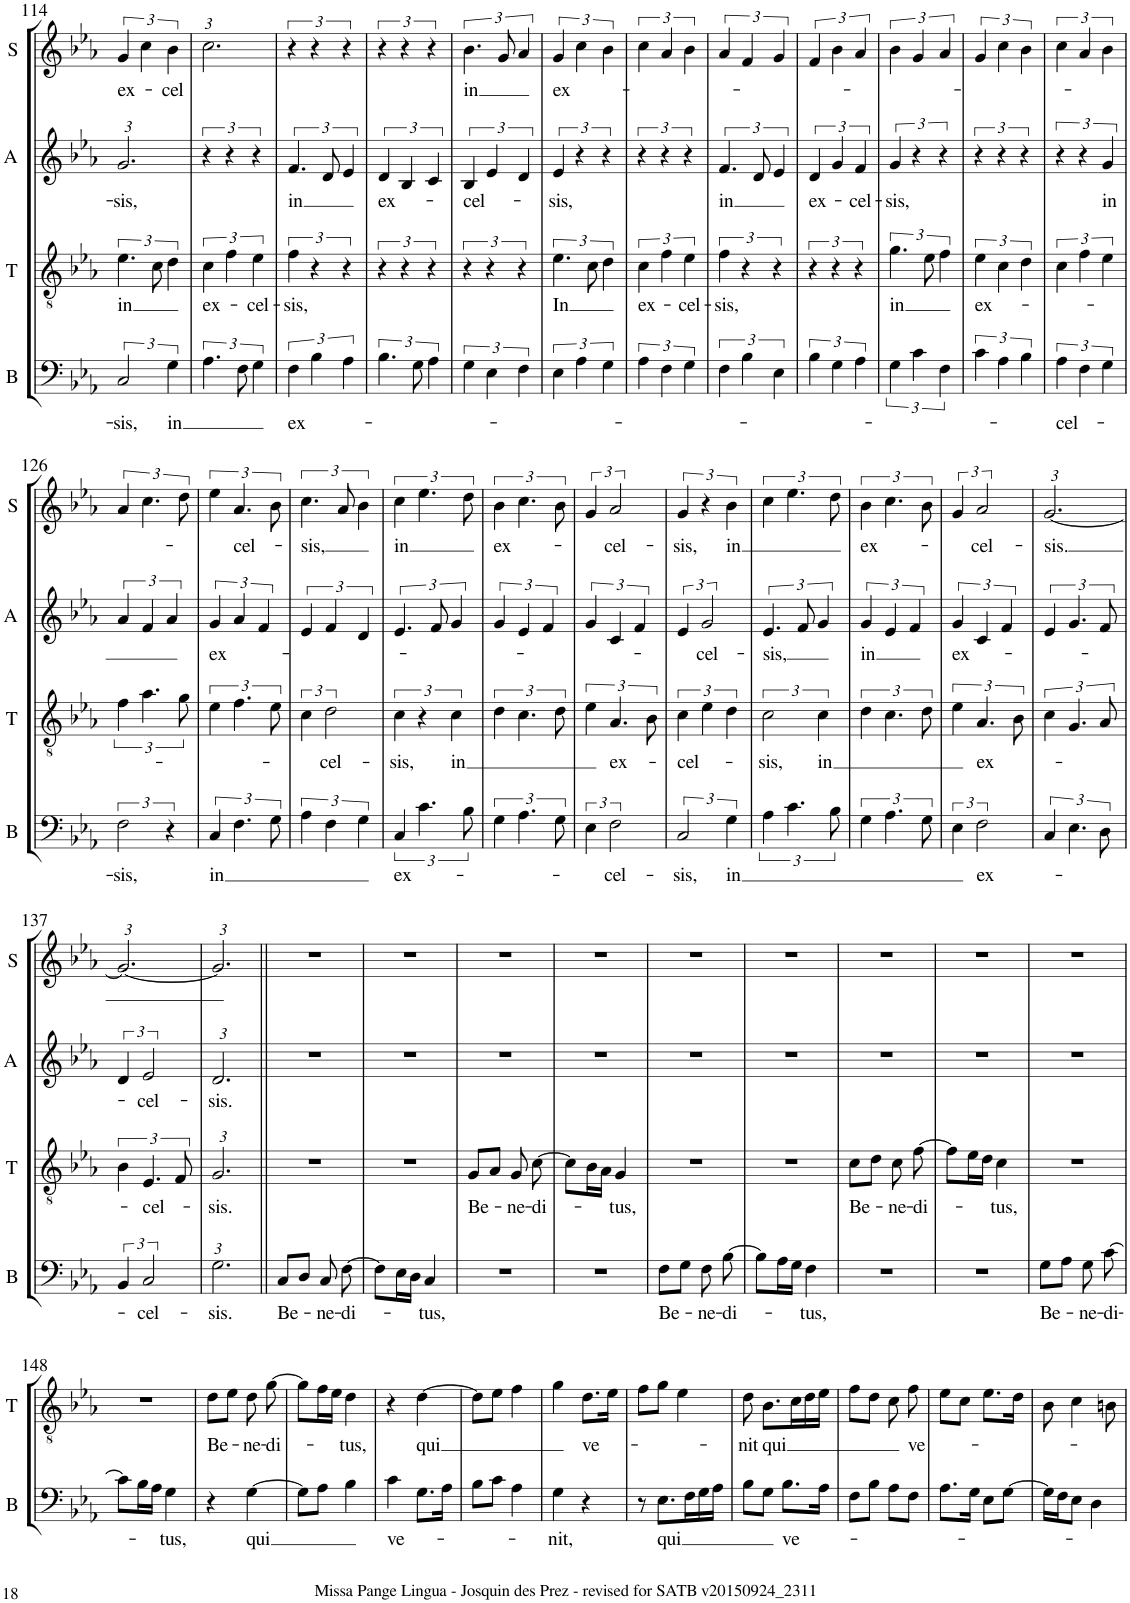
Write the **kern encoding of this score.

**kern	**text	**kern	**text	**kern	**text	**kern	**text
*part4	*part4	*part3	*part3	*part2	*part2	*part1	*part1
*staff4	*staff4	*staff3	*staff3	*staff2	*staff2	*staff1	*staff1
*I"B	*	*I"T	*	*I"A	*	*I"S	*
*I'B	*	*I'T	*	*I'A	*	*I'S	*
!!LO:PB:g=z
*clefF4	*	*clefGv2	*	*clefG2	*	*clefG2	*
*k[b-e-a-]	*	*k[b-e-a-]	*	*k[b-e-a-]	*	*k[b-e-a-]	*
*M2/4	*	*M2/4	*	*M2/4	*	*M2/4	*
=114	=114	=114	=114	=114	=114	=114	=114
!	!LO:LY:b	!	!LO:LY:b	!	!LO:LY:b	!	!LO:LY:b
3C/	-sis,	6.e-\	in	3.g/	-sis,	6g/	ex-
.	.	.	.	.	.	6cc\	.
.	.	12c\	.	.	.	.	.
!	!LO:LY:b	!	!	!	!	!	!LO:LY:b
6G\	in	6d\	.	.	.	6b-\	-cel
=115	=115	=115	=115	=115	=115	=115	=115
!	!	!	!LO:LY:b	!	!	!	!
6.A-\	.	6c\	ex-	2r	.	3.cc\	.
.	.	6f\	.	.	.	.	.
12F\	.	.	.	.	.	.	.
!	!	!	!LO:LY:b	!	!	!	!
6G\	.	6e-\	-cel-	.	.	.	.
=116	=116	=116	=116	=116	=116	=116	=116
!	!LO:LY:b	!	!LO:LY:b	!	!LO:LY:b	!	!
6F\	ex-	6f\	-sis,	6.f/	in	2r	.
6B-\	.	6r	.	.	.	.	.
.	.	.	.	12d/	.	.	.
6A-\	.	6r	.	6e-/	.	.	.
=117	=117	=117	=117	=117	=117	=117	=117
!	!	!	!	!	!LO:LY:b	!	!
6.B-\	.	2r	.	6d/	ex-	2r	.
.	.	.	.	6B-/	.	.	.
12G\	.	.	.	.	.	.	.
6A-\	.	.	.	6c/	.	.	.
=118	=118	=118	=118	=118	=118	=118	=118
!	!	!	!	!	!LO:LY:b	!	!LO:LY:b
6G\	.	2r	.	6B-/	-cel-	6.b-\	in
6E-\	.	.	.	6e-/	.	.	.
.	.	.	.	.	.	12g/	.
6F\	.	.	.	6d/	.	6a-/	.
=119	=119	=119	=119	=119	=119	=119	=119
!	!	!	!LO:LY:b	!	!LO:LY:b	!	!LO:LY:b
6E-\	.	6.e-\	In	6e-/	-sis,	6g/	ex-
6A-\	.	.	.	6r	.	6cc\	.
.	.	12c\	.	.	.	.	.
6G\	.	6d\	.	6r	.	6b-\	.
=120	=120	=120	=120	=120	=120	=120	=120
!	!	!	!LO:LY:b	!	!	!	!
6A-\	.	6c\	ex-	2r	.	6cc\	.
6F\	.	6f\	.	.	.	6a-/	.
!	!	!	!LO:LY:b	!	!	!	!
6G\	.	6e-\	-cel-	.	.	6b-\	.
=121	=121	=121	=121	=121	=121	=121	=121
!	!	!	!LO:LY:b	!	!LO:LY:b	!	!
6F\	.	6f\	-sis,	6.f/	in	6a-/	.
6B-\	.	6r	.	.	.	6f/	.
.	.	.	.	12d/	.	.	.
6E-\	.	6r	.	6e-/	.	6g/	.
=122	=122	=122	=122	=122	=122	=122	=122
!	!	!	!	!	!LO:LY:b	!	!
6B-\	.	2r	.	6d/	ex-	6f/	.
6G\	.	.	.	6g/	.	6b-\	.
!	!	!	!	!	!LO:LY:b	!	!
6A-\	.	.	.	6f/	-cel-	6a-/	.
=123	=123	=123	=123	=123	=123	=123	=123
!	!	!	!LO:LY:b	!	!LO:LY:b	!	!
6G\	.	6.g\	in	6g/	-sis,	6b-\	.
6c\	.	.	.	6r	.	6g/	.
.	.	12e-\	.	.	.	.	.
6F\	.	6f\	.	6r	.	6a-/	.
=124	=124	=124	=124	=124	=124	=124	=124
!	!	!	!LO:LY:b	!	!	!	!
6c\	.	6e-\	ex-	2r	.	6g/	.
6A-\	.	6c\	.	.	.	6cc\	.
6B-\	.	6d\	.	.	.	6b-\	.
=125	=125	=125	=125	=125	=125	=125	=125
!	!LO:LY:b	!	!	!	!	!	!
6A-\	cel-	6c\	.	6r	.	6cc\	.
6F\	.	6f\	.	6r	.	6a-/	.
!	!	!	!	!	!LO:LY:b	!	!
6G\	.	6e-\	.	6g/	in	6b-\	.
!!LO:LB:g=z
=126	=126	=126	=126	=126	=126	=126	=126
!	!LO:LY:b	!	!	!	!	!	!
3F\	-sis,	6f\	.	6a-/	.	6a-/	.
.	.	6.a-\	.	6f/	.	6.cc\	.
6r	.	.	.	6a-/	.	.	.
.	.	12g\	.	.	.	12dd\	.
=127	=127	=127	=127	=127	=127	=127	=127
!	!LO:LY:b	!	!	!	!LO:LY:b	!	!
6C/	in	6e-\	.	6g/	ex-	6ee-\	.
!	!	!	!	!	!	!	!LO:LY:b
6.F\	.	6.f\	.	6a-/	.	6.a-/	cel-
.	.	.	.	6f/	.	.	.
12G\	.	12e-\	.	.	.	12b-\	.
=128	=128	=128	=128	=128	=128	=128	=128
!	!	!	!	!	!	!	!LO:LY:b
6A-\	.	6c\	.	6e-/	.	6.cc\	-sis,
!	!	!	!LO:LY:b	!	!	!	!
6F\	.	3d\	cel-	6f/	.	.	.
.	.	.	.	.	.	12a-/	.
6G\	.	.	.	6d/	.	6b-\	.
=129	=129	=129	=129	=129	=129	=129	=129
!	!LO:LY:b	!	!LO:LY:b	!	!	!	!LO:LY:b
6C/	ex-	6c\	-sis,	6.e-/	.	6cc\	in
6.c\	.	6r	.	.	.	6.ee-\	.
.	.	.	.	12f/	.	.	.
!	!	!	!LO:LY:b	!	!	!	!
.	.	6c\	in	6g/	.	.	.
12B-\	.	.	.	.	.	12dd\	.
=130	=130	=130	=130	=130	=130	=130	=130
!	!	!	!	!	!	!	!LO:LY:b
6G\	.	6d\	.	6g/	.	6b-\	ex-
6.A-\	.	6.c\	.	6e-/	.	6.cc\	.
.	.	.	.	6f/	.	.	.
12G\	.	12d\	.	.	.	12b-\	.
=131	=131	=131	=131	=131	=131	=131	=131
6E-\	.	6e-\	.	6g/	.	6g/	.
!	!LO:LY:b	!	!LO:LY:b	!	!	!	!LO:LY:b
3F\	-cel-	6.A-/	ex-	6c/	.	3a-/	-cel-
.	.	.	.	6f/	.	.	.
.	.	12B-\	.	.	.	.	.
=132	=132	=132	=132	=132	=132	=132	=132
!	!LO:LY:b	!	!LO:LY:b	!	!	!	!LO:LY:b
3C/	-sis,	6c\	-cel-	6e-/	.	6g/	-sis,
!	!	!	!	!	!LO:LY:b	!	!
.	.	6e-\	.	3g/	cel-	6r	.
!	!LO:LY:b	!	!	!	!	!	!LO:LY:b
6G\	in	6d\	.	.	.	6b-\	in
=133	=133	=133	=133	=133	=133	=133	=133
!	!	!	!LO:LY:b	!	!LO:LY:b	!	!
6A-\	.	3c\	-sis,	6.e-/	-sis,	6cc\	.
6.c\	.	.	.	.	.	6.ee-\	.
.	.	.	.	12f/	.	.	.
!	!	!	!LO:LY:b	!	!	!	!
.	.	6c\	in	6g/	.	.	.
12B-\	.	.	.	.	.	12dd\	.
=134	=134	=134	=134	=134	=134	=134	=134
!	!	!	!	!	!LO:LY:b	!	!LO:LY:b
6G\	.	6d\	.	6g/	in	6b-\	ex-
6.A-\	.	6.c\	.	6e-/	.	6.cc\	.
.	.	.	.	6f/	.	.	.
12G\	.	12d\	.	.	.	12b-\	.
=135	=135	=135	=135	=135	=135	=135	=135
!	!	!	!	!	!LO:LY:b	!	!
6E-\	.	6e-\	.	6g/	ex-	6g/	.
!	!LO:LY:b	!	!LO:LY:b	!	!	!	!LO:LY:b
3F\	ex-	6.A-/	ex-	6c/	.	3a-/	-cel-
.	.	.	.	6f/	.	.	.
.	.	12B-\	.	.	.	.	.
=136	=136	=136	=136	=136	=136	=136	=136
!	!	!	!	!	!	!	!LO:LY:b
6C/	.	6c\	.	6e-/	.	[3.g/	-sis.
6.E-\	.	6.G/	.	6.g/	.	.	.
12D\	.	12A-/	.	12f/	.	.	.
!!LO:LB:g=z
=137	=137	=137	=137	=137	=137	=137	=137
6BB-/	.	6B-\	.	6d/	.	3.g/_	.
!	!LO:LY:b	!	!LO:LY:b	!	!LO:LY:b	!	!
3C/	cel-	6.E-/	cel-	3e-/	cel-	.	.
.	.	12F/	.	.	.	.	.
=138	=138	=138	=138	=138	=138	=138	=138
!	!LO:LY:b	!	!LO:LY:b	!	!LO:LY:b	!	!
3.G\	-sis.	3.G/	-sis.	3.d/	-sis.	3.g/]	.
=139||	=139||	=139||	=139||	=139||	=139||	=139||	=139||
!	!LO:LY:b	!	!	!	!	!	!
8C/L	Be-	2r	.	2r	.	2r	.
8D/J	.	.	.	.	.	.	.
!	!LO:LY:b	!	!	!	!	!	!
8C/	-ne-	.	.	.	.	.	.
!	!LO:LY:b	!	!	!	!	!	!
[8F\	-di-	.	.	.	.	.	.
=140	=140	=140	=140	=140	=140	=140	=140
8F\L]	.	2r	.	2r	.	2r	.
16E-\L	.	.	.	.	.	.	.
16D\JJ	.	.	.	.	.	.	.
!	!LO:LY:b	!	!	!	!	!	!
4C/	-tus,	.	.	.	.	.	.
=141	=141	=141	=141	=141	=141	=141	=141
!	!	!	!LO:LY:b	!	!	!	!
2r	.	8G/L	Be-	2r	.	2r	.
.	.	8A-/J	.	.	.	.	.
!	!	!	!LO:LY:b	!	!	!	!
.	.	8G/	-ne-	.	.	.	.
!	!	!	!LO:LY:b	!	!	!	!
.	.	[8c\	-di-	.	.	.	.
=142	=142	=142	=142	=142	=142	=142	=142
2r	.	8c\L]	.	2r	.	2r	.
.	.	16B-\L	.	.	.	.	.
.	.	16A-\JJ	.	.	.	.	.
!	!	!	!LO:LY:b	!	!	!	!
.	.	4G/	-tus,	.	.	.	.
=143	=143	=143	=143	=143	=143	=143	=143
!	!LO:LY:b	!	!	!	!	!	!
8F\L	Be-	2r	.	2r	.	2r	.
8G\J	.	.	.	.	.	.	.
!	!LO:LY:b	!	!	!	!	!	!
8F\	-ne-	.	.	.	.	.	.
!	!LO:LY:b	!	!	!	!	!	!
[8B-\	-di-	.	.	.	.	.	.
=144	=144	=144	=144	=144	=144	=144	=144
8B-\L]	.	2r	.	2r	.	2r	.
16A-\L	.	.	.	.	.	.	.
16G\JJ	.	.	.	.	.	.	.
!	!LO:LY:b	!	!	!	!	!	!
4F\	-tus,	.	.	.	.	.	.
=145	=145	=145	=145	=145	=145	=145	=145
!	!	!	!LO:LY:b	!	!	!	!
2r	.	8c\L	Be-	2r	.	2r	.
.	.	8d\J	.	.	.	.	.
!	!	!	!LO:LY:b	!	!	!	!
.	.	8c\	-ne-	.	.	.	.
!	!	!	!LO:LY:b	!	!	!	!
.	.	[8f\	-di-	.	.	.	.
=146	=146	=146	=146	=146	=146	=146	=146
2r	.	8f\L]	.	2r	.	2r	.
.	.	16e-\L	.	.	.	.	.
.	.	16d\JJ	.	.	.	.	.
!	!	!	!LO:LY:b	!	!	!	!
.	.	4c\	-tus,	.	.	.	.
=147	=147	=147	=147	=147	=147	=147	=147
!	!LO:LY:b	!	!	!	!	!	!
8G\L	Be-	2r	.	2r	.	2r	.
8A-\J	.	.	.	.	.	.	.
!	!LO:LY:b	!	!	!	!	!	!
8G\	-ne-	.	.	.	.	.	.
!	!LO:LY:b	!	!	!	!	!	!
[8c\	-di-	.	.	.	.	.	.
!!LO:LB:g=z
=148	=148	=148	=148	=148	=148	=148	=148
8c\L]	.	2r	.	2r	.	2r	.
16B-\L	.	.	.	.	.	.	.
16A-\JJ	.	.	.	.	.	.	.
!	!LO:LY:b	!	!	!	!	!	!
4G\	-tus,	.	.	.	.	.	.
=149	=149	=149	=149	=149	=149	=149	=149
!	!	!	!LO:LY:b	!	!	!	!
4r	.	8d\L	Be-	2r	.	2r	.
.	.	8e-\J	.	.	.	.	.
!	!LO:LY:b	!	!LO:LY:b	!	!	!	!
[4G\	qui	8d\	-ne-	.	.	.	.
!	!	!	!LO:LY:b	!	!	!	!
.	.	[8g\	-di-	.	.	.	.
=150	=150	=150	=150	=150	=150	=150	=150
8G\L]	.	8g\L]	.	2r	.	2r	.
8A-\J	.	16f\L	.	.	.	.	.
.	.	16e-\JJ	.	.	.	.	.
!	!	!	!LO:LY:b	!	!	!	!
4B-\	.	4d\	-tus,	.	.	.	.
=151	=151	=151	=151	=151	=151	=151	=151
!	!LO:LY:b	!	!	!	!	!	!
4c\	ve-	4r	.	2r	.	2r	.
!	!	!	!LO:LY:b	!	!	!	!
8.G\L	.	[4d\	qui	.	.	.	.
16A-\Jk	.	.	.	.	.	.	.
=152	=152	=152	=152	=152	=152	=152	=152
8B-\L	.	8d\L]	.	2r	.	2r	.
8c\J	.	8e-\J	.	.	.	.	.
4A-\	.	4f\	.	.	.	.	.
=153	=153	=153	=153	=153	=153	=153	=153
!	!LO:LY:b	!	!	!	!	!	!
4G\	-nit,	4g\	.	2r	.	2r	.
!	!	!	!LO:LY:b	!	!	!	!
4r	.	8.d\L	ve-	.	.	.	.
.	.	16e-\Jk	.	.	.	.	.
=154	=154	=154	=154	=154	=154	=154	=154
8r	.	8f\L	.	2r	.	2r	.
!	!LO:LY:b	!	!	!	!	!	!
8.E-\L	qui	8g\J	.	.	.	.	.
.	.	4e-\	.	.	.	.	.
16F\L	.	.	.	.	.	.	.
16G\	.	.	.	.	.	.	.
16A-\JJ	.	.	.	.	.	.	.
=155	=155	=155	=155	=155	=155	=155	=155
!	!	!	!LO:LY:b	!	!	!	!
8B-\L	.	8d\	-nit	2r	.	2r	.
!	!	!	!LO:LY:b	!	!	!	!
8G\J	.	8.B-\L	qui	.	.	.	.
!	!LO:LY:b	!	!	!	!	!	!
8.B-\L	ve-	.	.	.	.	.	.
.	.	16c\L	.	.	.	.	.
.	.	16d\	.	.	.	.	.
16A-\Jk	.	16e-\JJ	.	.	.	.	.
=156	=156	=156	=156	=156	=156	=156	=156
8F\L	.	8f\L	.	2r	.	2r	.
8B-\J	.	8d\J	.	.	.	.	.
8A-\L	.	8c\	.	.	.	.	.
!	!	!	!LO:LY:b	!	!	!	!
8F\J	.	8f\	ve-	.	.	.	.
=157	=157	=157	=157	=157	=157	=157	=157
8.A-\L	.	8e-\L	.	2r	.	2r	.
.	.	8c\J	.	.	.	.	.
16G\Jk	.	.	.	.	.	.	.
8E-\L	.	8.e-\L	.	.	.	.	.
[8G\J	.	.	.	.	.	.	.
.	.	16d\Jk	.	.	.	.	.
=158	=158	=158	=158	=158	=158	=158	=158
16G\LL]	.	8B-\	.	2r	.	2r	.
16F\J	.	.	.	.	.	.	.
8E-\J	.	4c\	.	.	.	.	.
4D\	.	.	.	.	.	.	.
.	.	8Bn\	.	.	.	.	.
=	=	=	=	=	=	=	=
*-	*-	*-	*-	*-	*-	*-	*-
